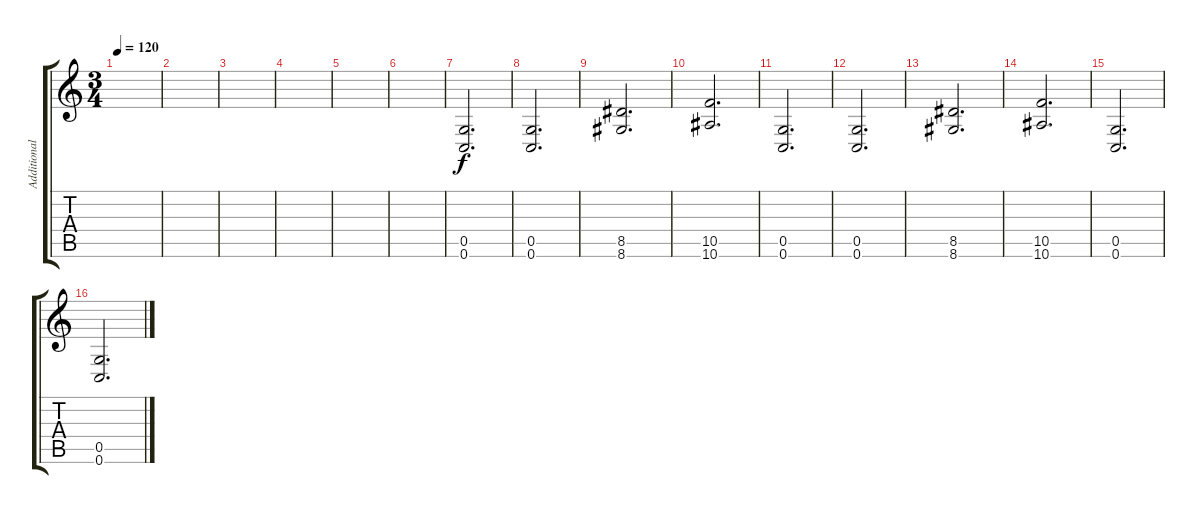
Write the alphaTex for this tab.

\track ("Additional Guitar" "Additional") {instrument distortionguitar}
\staff {score tabs}
\tuning (D4 A3 F3 C3 G2 C2) {hide}
\ts (3 4)
\tempo 120
\clef g2
\ks c
|
|
|
|
|
|
(0.5 0.6).2{d} |
(0.5 0.6).2{d} |
(8.5 8.6).2{d} |
(10.5 10.6).2{d} |
(0.5 0.6).2{d} |
(0.5 0.6).2{d} |
(8.5 8.6).2{d} |
(10.5 10.6).2{d} |
(0.5 0.6).2{d} |
(0.5 0.6).2{d}
